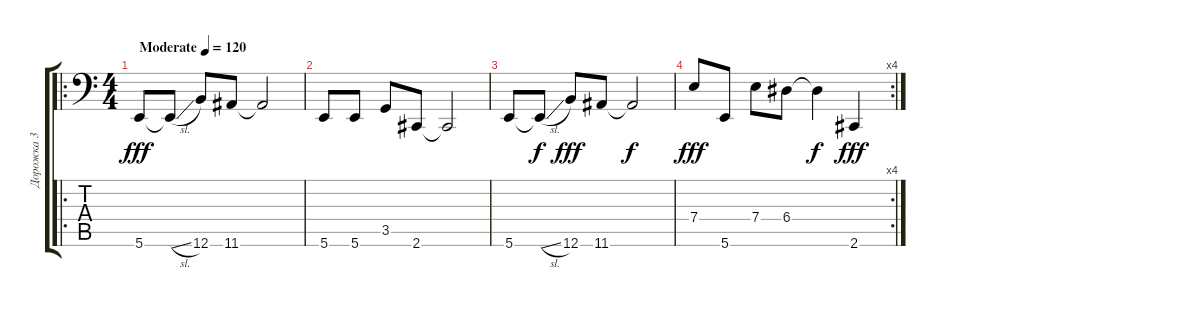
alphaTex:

\track ("Дорожка 3" "Дорожка 3") {instrument electricbasspick}
\staff {score tabs}
\tuning (B2 Gb2 D2 A1 E1 B0) {hide}
\ro
\ts (4 4)
\tempo (120 "Moderate")
\clef f4
\ks c
5.6.8{dy fff instrument electricbasspick} 5.6{sl t}.8 12.6.8 11.6.8 11.6{t}.2 |
5.6.8 5.6.8 3.5.8 2.6.8 2.6{t}.2 |
5.6.8 5.6{sl t}.8{dy f} 12.6.8{dy fff} 11.6.8 11.6{t}.2{dy f} |
\rc 4
7.4.8{dy fff} 5.6.8 7.4.8 6.4.8 6.4{t}.4{dy f} 2.6.4{dy fff}
